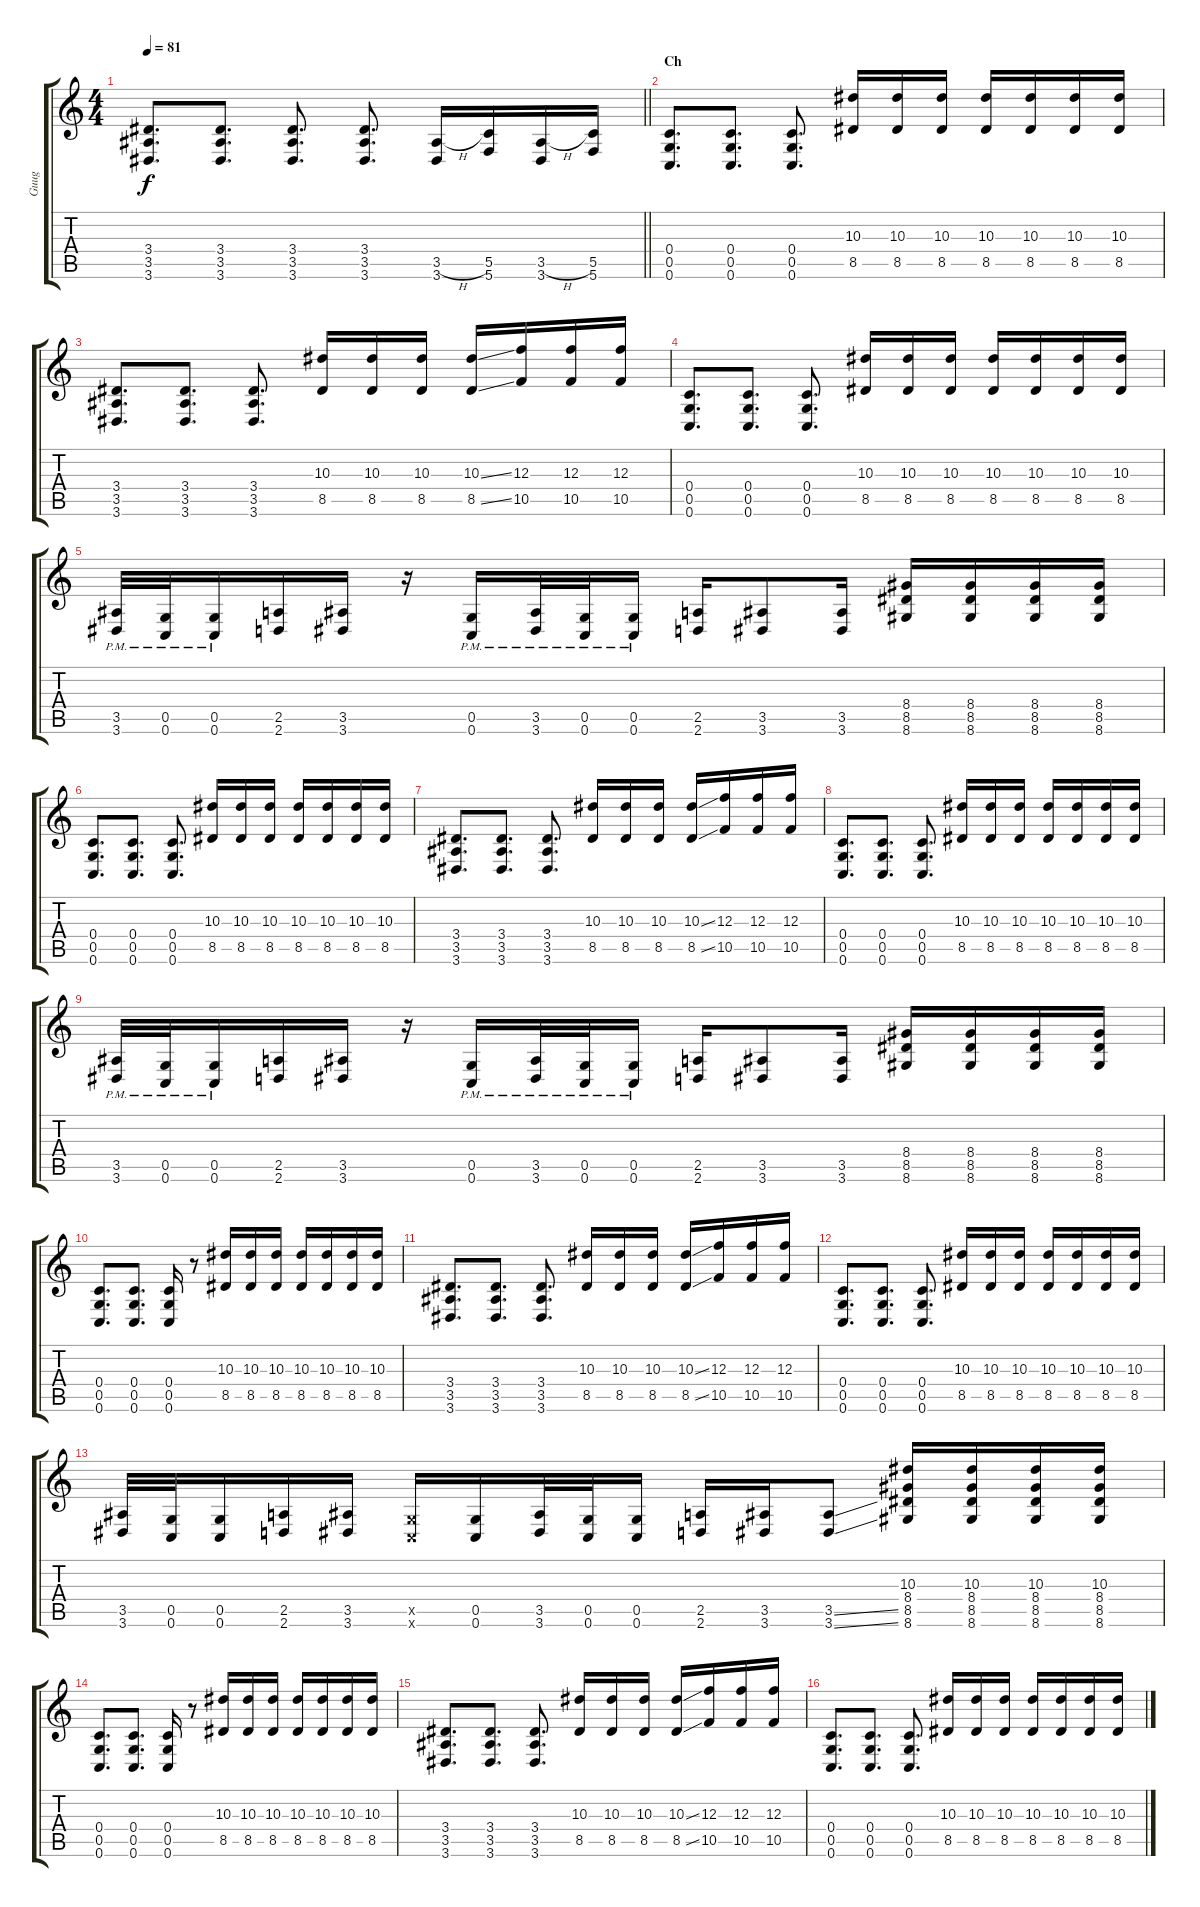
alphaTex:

\track ("Guug" "Guug") {solo instrument overdrivenguitar}
\staff {score tabs}
\tuning (D4 A3 F3 C3 G2 C2) {hide}
\ts (4 4)
\tempo 81
\clef g2
\barLineRight lightlight
\ks c
(3.4 3.5 3.6).8{d dy f} (3.4 3.5 3.6).8{d} (3.4 3.5 3.6).8{d} (3.4 3.5 3.6).8{d} (3.5{h} 3.6).16 (5.5 5.6).16 (3.5{h} 3.6).16 (5.5 5.6).16 |
\section ("" "Ch")
(0.4 0.5 0.6).8{d} (0.4 0.5 0.6).8{d} (0.4 0.5 0.6).8{d} (10.3 8.5).16 (10.3 8.5).16 (10.3 8.5).16 (10.3 8.5).16 (10.3 8.5).16 (10.3 8.5).16 (10.3 8.5).16 |
(3.4 3.5 3.6).8{d} (3.4 3.5 3.6).8{d} (3.4 3.5 3.6).8{d} (10.3 8.5).16 (10.3 8.5).16 (10.3 8.5).16 (10.3{ss} 8.5{ss}).16 (12.3 10.5).16 (12.3 10.5).16 (12.3 10.5).16 |
(0.4 0.5 0.6).8{d} (0.4 0.5 0.6).8{d} (0.4 0.5 0.6).8{d} (10.3 8.5).16 (10.3 8.5).16 (10.3 8.5).16 (10.3 8.5).16 (10.3 8.5).16 (10.3 8.5).16 (10.3 8.5).16 |
(3.5{pm} 3.6{pm}).32 (0.5{pm} 0.6{pm}).32 (0.5{pm} 0.6{pm}).16 (2.5 2.6).16 (3.5 3.6).16 r.16 (0.5{pm} 0.6{pm}).16 (3.5{pm} 3.6{pm}).32 (0.5{pm} 0.6{pm}).32 (0.5{pm} 0.6{pm}).16 (2.5 2.6).16 (3.5 3.6).8 (3.5 3.6).16 (8.4 8.5 8.6).16 (8.4 8.5 8.6).16 (8.4 8.5 8.6).16 (8.4 8.5 8.6).16 |
(0.4 0.5 0.6).8{d} (0.4 0.5 0.6).8{d} (0.4 0.5 0.6).8{d} (10.3 8.5).16 (10.3 8.5).16 (10.3 8.5).16 (10.3 8.5).16 (10.3 8.5).16 (10.3 8.5).16 (10.3 8.5).16 |
(3.4 3.5 3.6).8{d} (3.4 3.5 3.6).8{d} (3.4 3.5 3.6).8{d} (10.3 8.5).16 (10.3 8.5).16 (10.3 8.5).16 (10.3{ss} 8.5{ss}).16 (12.3 10.5).16 (12.3 10.5).16 (12.3 10.5).16 |
(0.4 0.5 0.6).8{d} (0.4 0.5 0.6).8{d} (0.4 0.5 0.6).8{d} (10.3 8.5).16 (10.3 8.5).16 (10.3 8.5).16 (10.3 8.5).16 (10.3 8.5).16 (10.3 8.5).16 (10.3 8.5).16 |
(3.5{pm} 3.6{pm}).32 (0.5{pm} 0.6{pm}).32 (0.5{pm} 0.6{pm}).16 (2.5 2.6).16 (3.5 3.6).16 r.16 (0.5{pm} 0.6{pm}).16 (3.5{pm} 3.6{pm}).32 (0.5{pm} 0.6{pm}).32 (0.5{pm} 0.6{pm}).16 (2.5 2.6).16 (3.5 3.6).8 (3.5 3.6).16 (8.4 8.5 8.6).16 (8.4 8.5 8.6).16 (8.4 8.5 8.6).16 (8.4 8.5 8.6).16 |
(0.4 0.5 0.6).8{d} (0.4 0.5 0.6).8{d} (0.4 0.5 0.6).16 r.8 (10.3 8.5).16 (10.3 8.5).16 (10.3 8.5).16 (10.3 8.5).16 (10.3 8.5).16 (10.3 8.5).16 (10.3 8.5).16 |
(3.4 3.5 3.6).8{d} (3.4 3.5 3.6).8{d} (3.4 3.5 3.6).8{d} (10.3 8.5).16 (10.3 8.5).16 (10.3 8.5).16 (10.3{ss} 8.5{ss}).16 (12.3 10.5).16 (12.3 10.5).16 (12.3 10.5).16 |
(0.4 0.5 0.6).8{d} (0.4 0.5 0.6).8{d} (0.4 0.5 0.6).8{d} (10.3 8.5).16 (10.3 8.5).16 (10.3 8.5).16 (10.3 8.5).16 (10.3 8.5).16 (10.3 8.5).16 (10.3 8.5).16 |
(3.5 3.6).32 (0.5 0.6).32 (0.5 0.6).16 (2.5 2.6).16 (3.5 3.6).16 (0.5{x} 0.6{x}).16 (0.5 0.6).16 (3.5 3.6).32 (0.5 0.6).32 (0.5 0.6).16 (2.5 2.6).16 (3.5 3.6).16 (3.5{ss} 3.6{ss}).8 (10.3 8.4 8.5 8.6).16 (10.3 8.4 8.5 8.6).16 (10.3 8.4 8.5 8.6).16 (10.3 8.4 8.5 8.6).16 |
(0.4 0.5 0.6).8{d} (0.4 0.5 0.6).8{d} (0.4 0.5 0.6).16 r.8 (10.3 8.5).16 (10.3 8.5).16 (10.3 8.5).16 (10.3 8.5).16 (10.3 8.5).16 (10.3 8.5).16 (10.3 8.5).16 |
(3.4 3.5 3.6).8{d} (3.4 3.5 3.6).8{d} (3.4 3.5 3.6).8{d} (10.3 8.5).16 (10.3 8.5).16 (10.3 8.5).16 (10.3{ss} 8.5{ss}).16 (12.3 10.5).16 (12.3 10.5).16 (12.3 10.5).16 |
(0.4 0.5 0.6).8{d} (0.4 0.5 0.6).8{d} (0.4 0.5 0.6).8{d} (10.3 8.5).16 (10.3 8.5).16 (10.3 8.5).16 (10.3 8.5).16 (10.3 8.5).16 (10.3 8.5).16 (10.3 8.5).16
